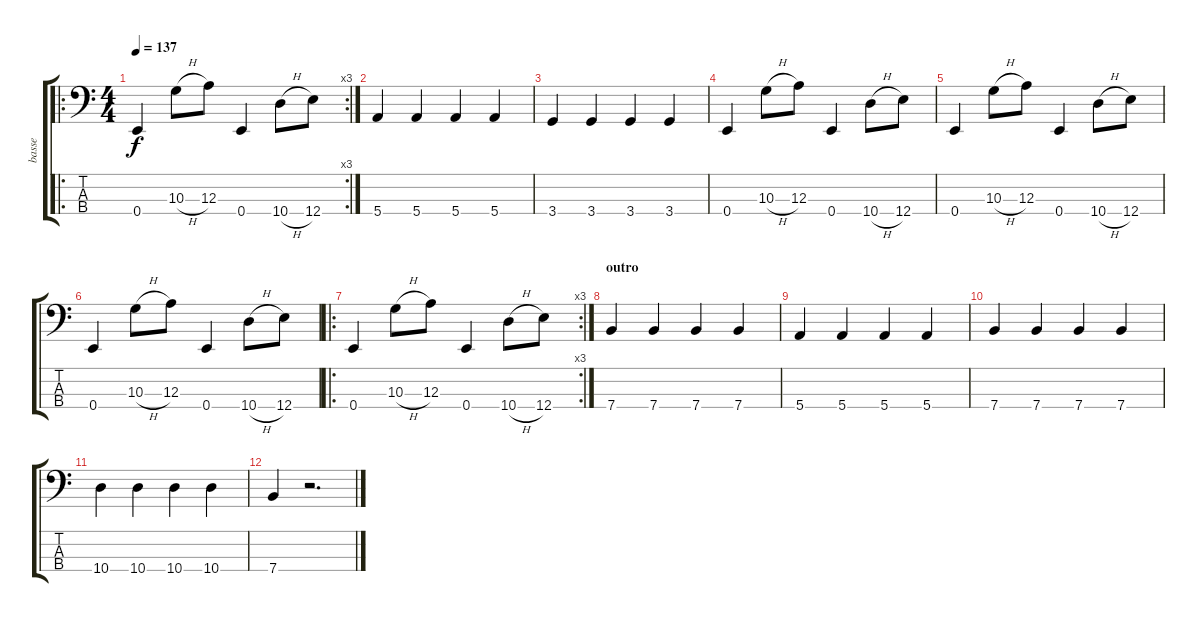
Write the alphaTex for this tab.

\track ("basse" "basse") {instrument electricbassfinger}
\staff {score tabs}
\tuning (G2 D2 A1 E1) {hide}
\ro
\rc 3
\ts (4 4)
\tempo 137
\clef f4
\ks c
0.4.4{dy f} 10.3{h}.8 12.3.8 0.4.4 10.4{h}.8 12.4.8 |
5.4.4 5.4.4 5.4.4 5.4.4 |
3.4.4 3.4.4 3.4.4 3.4.4 |
0.4.4 10.3{h}.8 12.3.8 0.4.4 10.4{h}.8 12.4.8 |
0.4.4 10.3{h}.8 12.3.8 0.4.4 10.4{h}.8 12.4.8 |
0.4.4 10.3{h}.8 12.3.8 0.4.4 10.4{h}.8 12.4.8 |
\ro
\rc 3
0.4.4 10.3{h}.8 12.3.8 0.4.4 10.4{h}.8 12.4.8 |
\section ("" "outro")
7.4.4 7.4.4 7.4.4 7.4.4 |
5.4.4 5.4.4 5.4.4 5.4.4 |
7.4.4 7.4.4 7.4.4 7.4.4 |
10.4.4 10.4.4 10.4.4 10.4.4 |
7.4.4 r.2{d}
